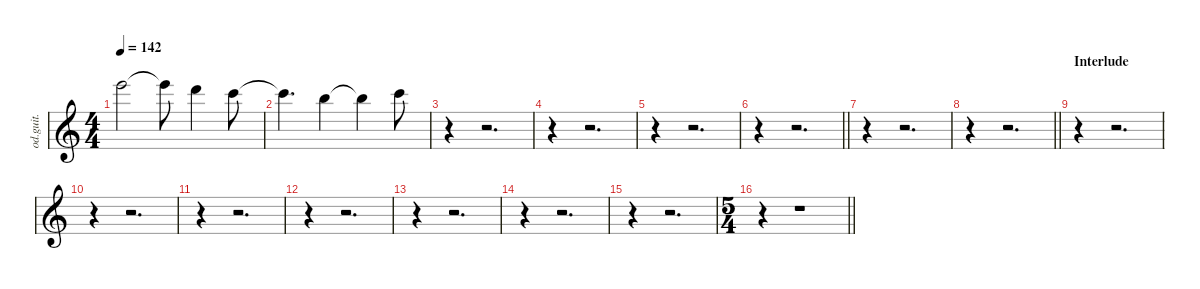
\defaultSystemsLayout 4
\hideDynamics
\bracketExtendMode nobrackets
\otherSystemsTrackNameOrientation horizontal
\track ("Vocals 2" "od.guit.") {mute instrument overdrivenguitar}
\staff {score}
\tuning (E4 B3 G3 D3 A2 E2)
\ts (4 4)
\tempo 142
\clef g2
\ks c
12.1.2{dy f beam Down} 12.1{t}.8{beam Down} 10.1.4{beam Down} 8.1.8{beam Down} |
8.1{t}.4{d beam Down} 7.1.4{beam Down} 7.1{t}.4{beam Down} 8.1.8{beam Down} |
r.4{beam Down} r.2{d beam Down} |
r.4{beam Down} r.2{d beam Down} |
r.4{beam Down} r.2{d beam Down} |
\barLineRight lightlight
r.4{beam Down} r.2{d beam Down} |
r.4{beam Down} r.2{d beam Down} |
\barLineRight lightlight
r.4{beam Down} r.2{d beam Down} |
\section ("" "Interlude")
r.4{beam Down} r.2{d beam Down} |
r.4{beam Down} r.2{d beam Down} |
r.4{beam Down} r.2{d beam Down} |
r.4{beam Down} r.2{d beam Down} |
r.4{beam Down} r.2{d beam Down} |
r.4{beam Down} r.2{d beam Down} |
r.4{beam Down} r.2{d beam Down} |
\ts (5 4)
\beaming (8 6 4)
\barLineRight lightlight
r.4{beam Down} r.1{beam Down}
